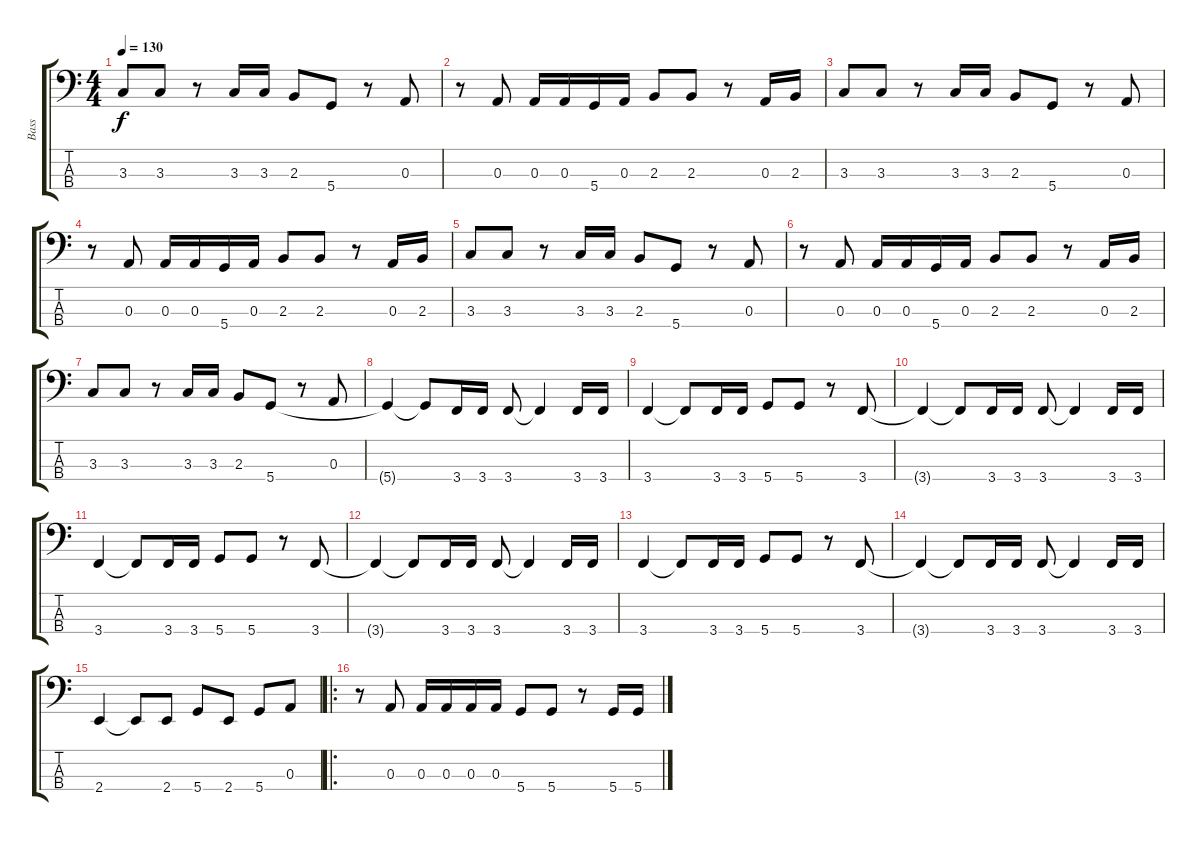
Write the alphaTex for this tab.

\track ("Bass" "Bass") {instrument electricbasspick}
\staff {score tabs}
\tuning (G2 D2 A1 D1) {hide}
\ts (4 4)
\tempo 130
\clef f4
\ks c
3.3.8{dy f} 3.3.8 r.8 3.3.16 3.3.16 2.3.8 5.4.8 r.8 0.3.8 |
r.8 0.3.8 0.3.16 0.3.16 5.4.16 0.3.16 2.3.8 2.3.8 r.8 0.3.16 2.3.16 |
3.3.8 3.3.8 r.8 3.3.16 3.3.16 2.3.8 5.4.8 r.8 0.3.8 |
r.8 0.3.8 0.3.16 0.3.16 5.4.16 0.3.16 2.3.8 2.3.8 r.8 0.3.16 2.3.16 |
3.3.8 3.3.8 r.8 3.3.16 3.3.16 2.3.8 5.4.8 r.8 0.3.8 |
r.8 0.3.8 0.3.16 0.3.16 5.4.16 0.3.16 2.3.8 2.3.8 r.8 0.3.16 2.3.16 |
3.3.8 3.3.8 r.8 3.3.16 3.3.16 2.3.8 5.4.8 r.8 0.3.8 |
5.4{t}.4 5.4{t}.8 3.4.16 3.4.16 3.4.8 3.4{t}.4 3.4.16 3.4.16 |
3.4.4 3.4{t}.8 3.4.16 3.4.16 5.4.8 5.4.8 r.8 3.4.8 |
3.4{t}.4 3.4{t}.8 3.4.16 3.4.16 3.4.8 3.4{t}.4 3.4.16 3.4.16 |
3.4.4 3.4{t}.8 3.4.16 3.4.16 5.4.8 5.4.8 r.8 3.4.8 |
3.4{t}.4 3.4{t}.8 3.4.16 3.4.16 3.4.8 3.4{t}.4 3.4.16 3.4.16 |
3.4.4 3.4{t}.8 3.4.16 3.4.16 5.4.8 5.4.8 r.8 3.4.8 |
3.4{t}.4 3.4{t}.8 3.4.16 3.4.16 3.4.8 3.4{t}.4 3.4.16 3.4.16 |
2.4.4 2.4{t}.8 2.4.8 5.4.8 2.4.8 5.4.8 0.3.8 |
\ro
r.8 0.3.8 0.3.16 0.3.16 0.3.16 0.3.16 5.4.8 5.4.8 r.8 5.4.16 5.4.16
